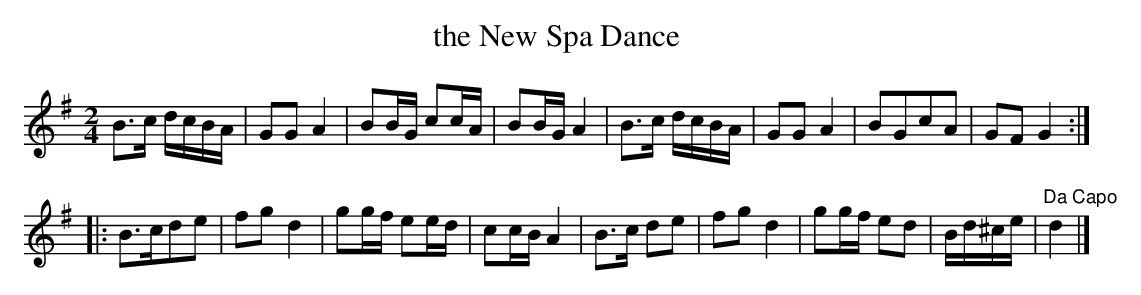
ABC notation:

X:1
T:the New Spa Dance
M:2/4
K:G major
B3c dcBA| G2G2 A4| B2BG c2cA| B2BG A4|\
B3c dcBA| G2G2 A4| B2G2c2A2| G2F2 G4::
B3cd2e2| f2g2 d4| g2gf e2ed| c2cB A4|\
B3c d2e2| f2g2 d4| g2gf e2d2| Bd^ce| "Da Capo"d4|]
